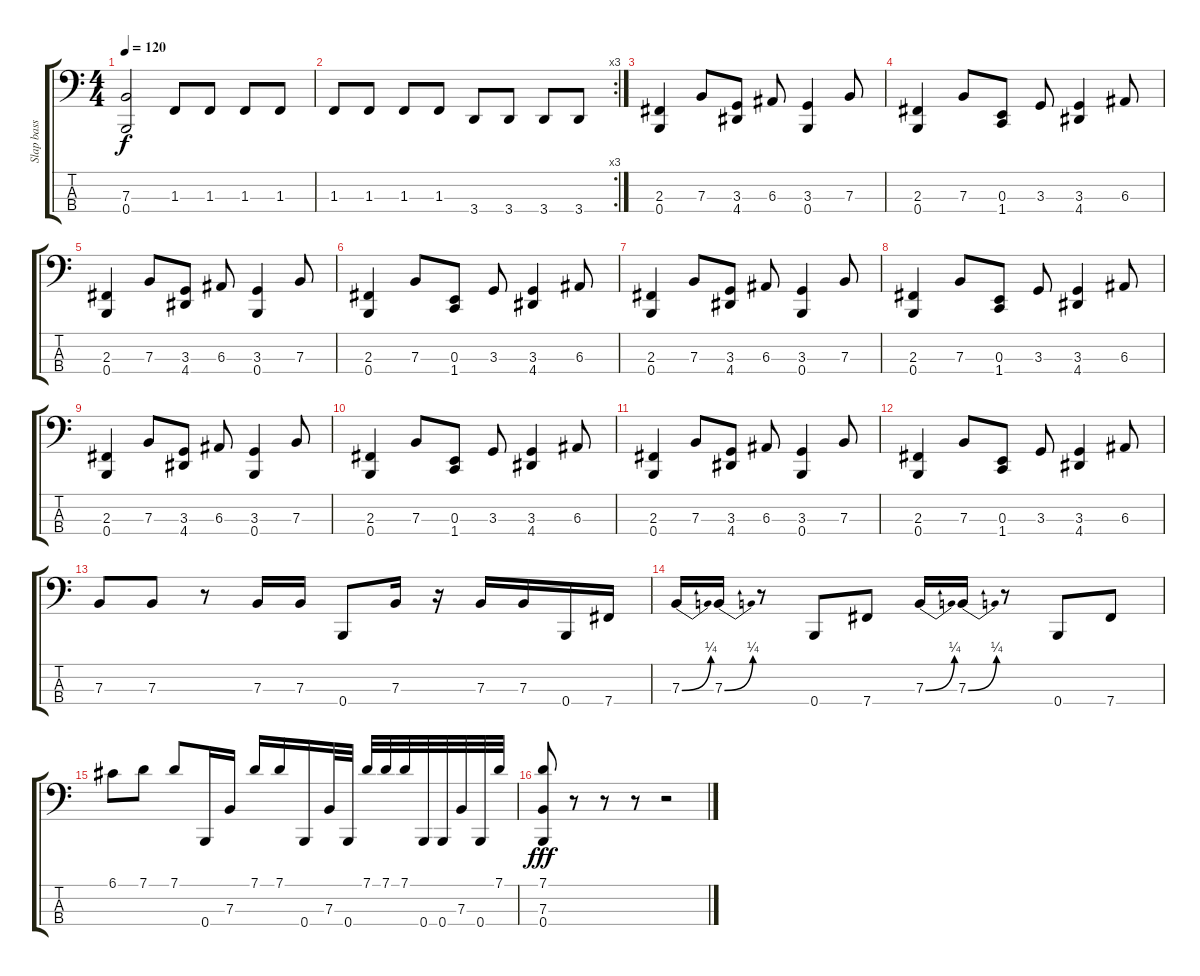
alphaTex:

\track ("Slap bass disto" "Slap bass ") {instrument slapbass2}
\staff {score tabs}
\tuning (G2 C2 E1 B0) {hide}
\ts (4 4)
\tempo 120
\clef f4
\ks c
(7.3 0.4).2{dy f} 1.3.8 1.3.8 1.3.8 1.3.8 |
\rc 3
1.3.8 1.3.8 1.3.8 1.3.8 3.4.8 3.4.8 3.4.8 3.4.8 |
(2.3 0.4).4 7.3.8 (3.3 4.4).8 6.3.8 (3.3 0.4).4 7.3.8 |
(2.3 0.4).4 7.3.8 (0.3 1.4).8 3.3.8 (3.3 4.4).4 6.3.8 |
(2.3 0.4).4 7.3.8 (3.3 4.4).8 6.3.8 (3.3 0.4).4 7.3.8 |
(2.3 0.4).4 7.3.8 (0.3 1.4).8 3.3.8 (3.3 4.4).4 6.3.8 |
(2.3 0.4).4 7.3.8 (3.3 4.4).8 6.3.8 (3.3 0.4).4 7.3.8 |
(2.3 0.4).4 7.3.8 (0.3 1.4).8 3.3.8 (3.3 4.4).4 6.3.8 |
(2.3 0.4).4 7.3.8 (3.3 4.4).8 6.3.8 (3.3 0.4).4 7.3.8 |
(2.3 0.4).4 7.3.8 (0.3 1.4).8 3.3.8 (3.3 4.4).4 6.3.8 |
(2.3 0.4).4 7.3.8 (3.3 4.4).8 6.3.8 (3.3 0.4).4 7.3.8 |
(2.3 0.4).4 7.3.8 (0.3 1.4).8 3.3.8 (3.3 4.4).4 6.3.8 |
7.3.8 7.3.8 r.8 7.3.16 7.3.16 0.4.8 7.3.16 r.16 7.3.16 7.3.16 0.4.16 7.4.16 |
7.3{be (bend 0 0 60 1)}.16 7.3{be (bend 0 0 60 1)}.16 r.8 0.4.8 7.4.8 7.3{be (bend 0 0 60 1)}.16 7.3{be (bend 0 0 60 1)}.16 r.8 0.4.8 7.4.8 |
6.1.8 7.1.8 7.1.8 0.4.16 7.3.16 7.1.16 7.1.16 0.4.16 7.3.32 0.4.32 7.1.32 7.1.32 7.1.32 0.4.32 0.4.32 7.3.32 0.4.32 7.1.32 |
(7.1 7.3 0.4).8{dy fff} r.8 r.8 r.8 r.2
